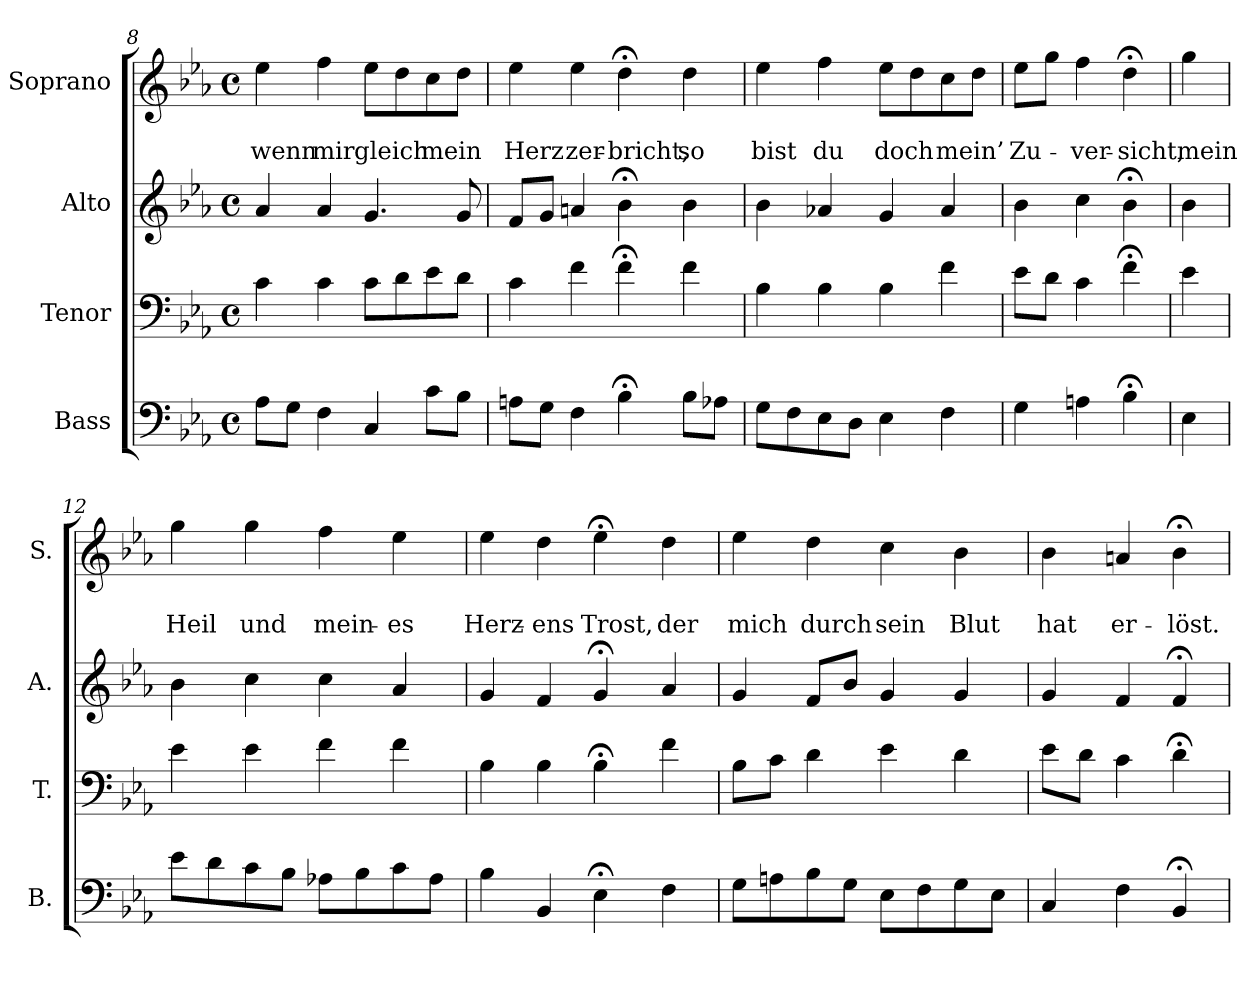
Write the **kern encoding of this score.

**kern	**kern	**kern	**kern	**text	**text
*part4	*part3	*part2	*part1	*part1	*part1
*staff4	*staff3	*staff2	*staff1	*staff1	*staff1
*I"Bass	*I"Tenor	*I"Alto	*I"Soprano	*	*
*I'B.	*I'T.	*I'A.	*I'S.	*	*
*clefF4	*clefF4	*clefG2	*clefG2	*	*
*k[b-e-a-]	*k[b-e-a-]	*k[b-e-a-]	*k[b-e-a-]	*	*
*E-:	*E-:	*E-:	*E-:	*	*
*M4/4	*M4/4	*M4/4	*M4/4	*	*
*met(c)	*met(c)	*met(c)	*met(c)	*	*
=8	=8	=8	=8	=8	=8
8A-\L	4c\	4a-/	4ee-\	.	wenn
8G\J	.	.	.	.	.
4F\	4c\	4a-/	4ff\	.	mir
4C/	8c\L	4.g/	8ee-\L	.	gleich
.	8d\	.	8dd\	.	.
8c\L	8e-\	.	8cc\	.	mein
8B-\J	8d\J	8g/	8dd\J	.	.
=9	=9	=9	=9	=9	=9
8An\L	4c\	8f/L	4ee-\	.	Herz
8G\J	.	8g/J	.	.	.
4F\	4f\	4an/	4ee-\	.	zer-
4B-;<\	4f;<\	4b-;<\	4dd;<\	.	-bricht,
8B-\L	4f\	4b-\	4dd\	.	so
8A-X\J	.	.	.	.	.
=10	=10	=10	=10	=10	=10
8G\L	4B-\	4b-\	4ee-\	.	bist
8F\	.	.	.	.	.
8E-\	4B-\	4a-X/	4ff\	.	du
8D\J	.	.	.	.	.
4E-\	4B-\	4g/	8ee-\L	.	doch
.	.	.	8dd\	.	.
4F\	4f\	4a-/	8cc\	.	mein’
.	.	.	8dd\J	.	.
=11	=11	=11	=11	=11	=11
4G\	8e-\L	4b-\	8ee-\L	.	Zu-
.	8d\J	.	8gg\J	.	.
4An\	4c\	4cc\	4ff\	.	-ver-
4B-;<\	4f;<\	4b-;<\	4dd;<\	.	-sicht,
!!LO:LB:g=z
=11a	=11a	=11a	=11a	=11a	=11a
4E-\	4e-\	4b-\	4gg\	.	mein
=12	=12	=12	=12	=12	=12
8e-\L	4e-\	4b-\	4gg\	.	Heil
8d\	.	.	.	.	.
8c\	4e-\	4cc\	4gg\	.	und
8B-\J	.	.	.	.	.
8A-X\L	4f\	4cc\	4ff\	.	mein-
8B-\	.	.	.	.	.
8c\	4f\	4a-/	4ee-\	.	-es
8A-\J	.	.	.	.	.
=13	=13	=13	=13	=13	=13
4B-\	4B-\	4g/	4ee-\	.	Herz-
4BB-/	4B-\	4f/	4dd\	.	-ens
4E-;<\	4B-;<\	4g;</	4ee-;<\	.	Trost,
4F\	4f\	4a-/	4dd\	.	der
=14	=14	=14	=14	=14	=14
8G\L	8B-\L	4g/	4ee-\	.	mich
8An\	8c\J	.	.	.	.
8B-\	4d\	8f/L	4dd\	.	durch
8G\J	.	8b-/J	.	.	.
8E-\L	4e-\	4g/	4cc\	.	sein
8F\	.	.	.	.	.
8G\	4d\	4g/	4b-\	.	Blut
8E-\J	.	.	.	.	.
=15	=15	=15	=15	=15	=15
4C/	8e-\L	4g/	4b-\	.	hat
.	8d\J	.	.	.	.
4F\	4c\	4f/	4an/	.	er-
4BB-;</	4d;<\	4f;</	4b-;<\	.	-löst.
=	=	=	=	=	=
*-	*-	*-	*-	*-	*-
